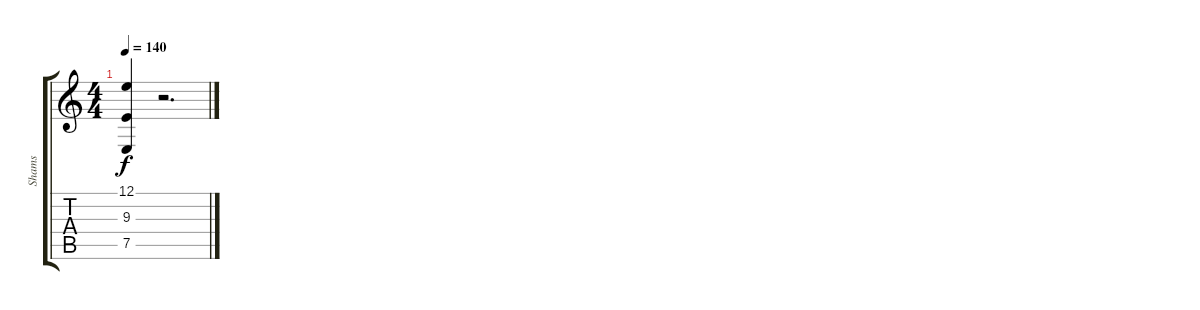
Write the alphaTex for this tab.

\track ("Shams" "Shams") {instrument stringensemble1}
\staff {score tabs}
\tuning (E4 B3 G3 D3 A2 E2) {hide}
\ts (4 4)
\tempo 140
\clef g2
\ks c
(12.1{t} 9.3{t} 7.5{t}).4{dy f} r.2{d}
